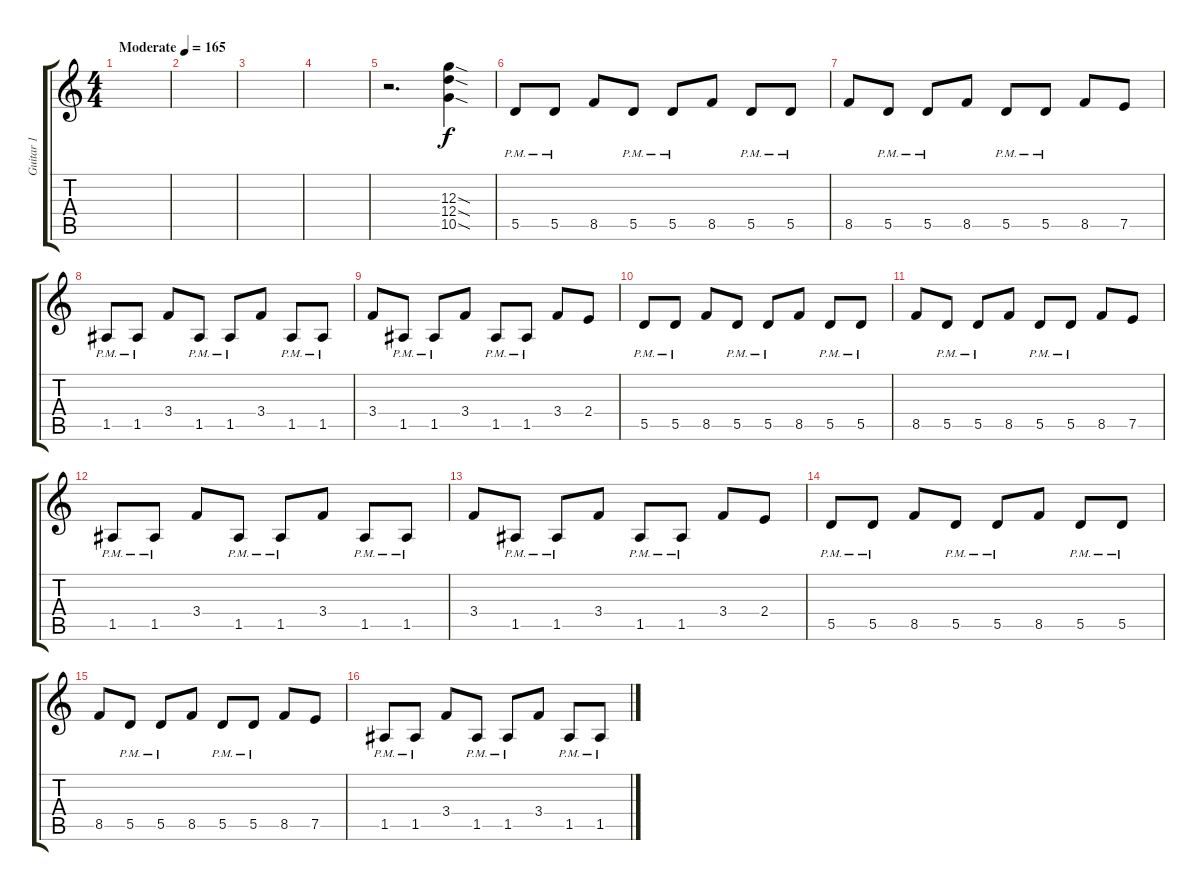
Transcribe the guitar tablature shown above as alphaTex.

\track ("Guitar 1" "Guitar 1") {instrument distortionguitar}
\staff {score tabs}
\tuning (E4 B3 G3 D3 A2 E2) {hide}
\ts (4 4)
\tempo (165 "Moderate")
\clef g2
\ks c
|
|
|
|
r.2{d} (12.3{sod} 12.4{sod} 10.5{sod}).4 |
5.5{pm}.8 5.5{pm}.8 8.5.8 5.5{pm}.8 5.5{pm}.8 8.5.8 5.5{pm}.8 5.5{pm}.8 |
8.5.8 5.5{pm}.8 5.5{pm}.8 8.5.8 5.5{pm}.8 5.5{pm}.8 8.5.8 7.5.8 |
1.5{pm}.8 1.5{pm}.8 3.4.8 1.5{pm}.8 1.5{pm}.8 3.4.8 1.5{pm}.8 1.5{pm}.8 |
3.4.8 1.5{pm}.8 1.5{pm}.8 3.4.8 1.5{pm}.8 1.5{pm}.8 3.4.8 2.4.8 |
5.5{pm}.8 5.5{pm}.8 8.5.8 5.5{pm}.8 5.5{pm}.8 8.5.8 5.5{pm}.8 5.5{pm}.8 |
8.5.8 5.5{pm}.8 5.5{pm}.8 8.5.8 5.5{pm}.8 5.5{pm}.8 8.5.8 7.5.8 |
1.5{pm}.8 1.5{pm}.8 3.4.8 1.5{pm}.8 1.5{pm}.8 3.4.8 1.5{pm}.8 1.5{pm}.8 |
3.4.8 1.5{pm}.8 1.5{pm}.8 3.4.8 1.5{pm}.8 1.5{pm}.8 3.4.8 2.4.8 |
5.5{pm}.8 5.5{pm}.8 8.5.8 5.5{pm}.8 5.5{pm}.8 8.5.8 5.5{pm}.8 5.5{pm}.8 |
8.5.8 5.5{pm}.8 5.5{pm}.8 8.5.8 5.5{pm}.8 5.5{pm}.8 8.5.8 7.5.8 |
1.5{pm}.8 1.5{pm}.8 3.4.8 1.5{pm}.8 1.5{pm}.8 3.4.8 1.5{pm}.8 1.5{pm}.8
